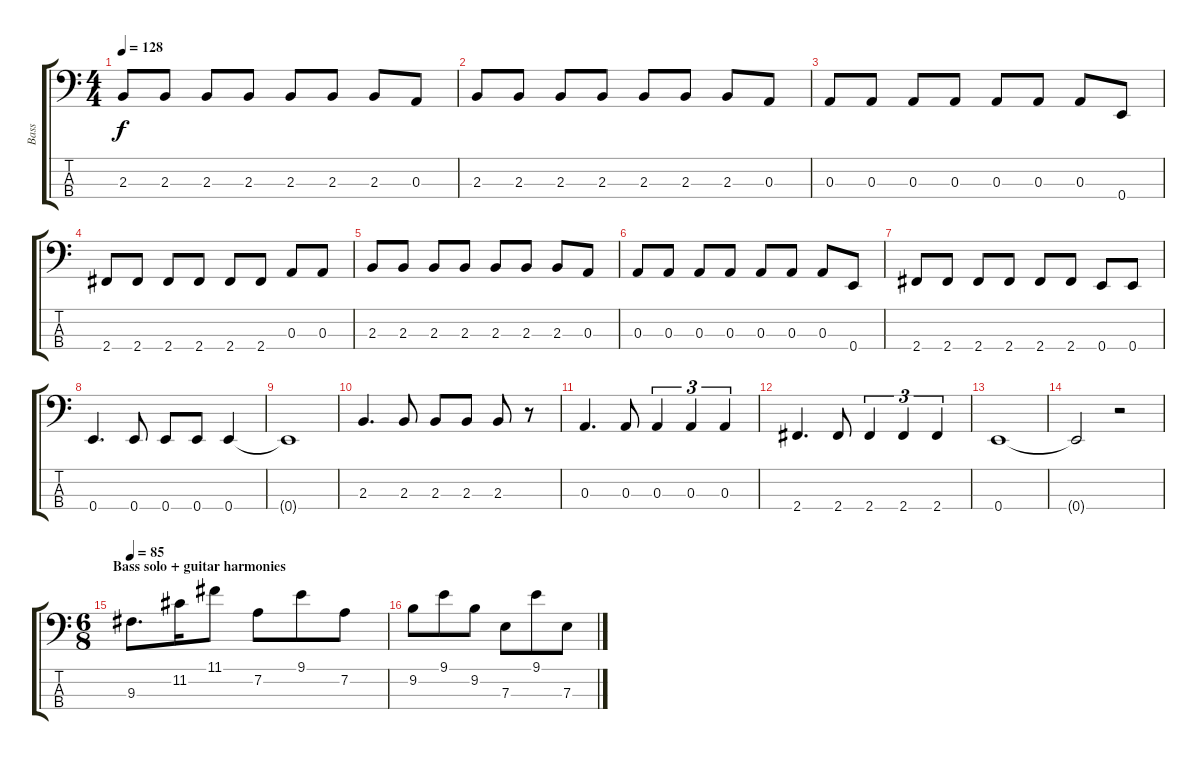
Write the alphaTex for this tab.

\track ("Bass" "Bass") {instrument electricbassfinger}
\staff {score tabs}
\tuning (G2 D2 A1 E1) {hide}
\ts (4 4)
\tempo 128
\clef f4
\ks c
2.3.8{dy f} 2.3.8 2.3.8 2.3.8 2.3.8 2.3.8 2.3.8 0.3.8 |
2.3.8 2.3.8 2.3.8 2.3.8 2.3.8 2.3.8 2.3.8 0.3.8 |
0.3.8 0.3.8 0.3.8 0.3.8 0.3.8 0.3.8 0.3.8 0.4.8 |
2.4.8 2.4.8 2.4.8 2.4.8 2.4.8 2.4.8 0.3.8 0.3.8 |
2.3.8 2.3.8 2.3.8 2.3.8 2.3.8 2.3.8 2.3.8 0.3.8 |
0.3.8 0.3.8 0.3.8 0.3.8 0.3.8 0.3.8 0.3.8 0.4.8 |
2.4.8 2.4.8 2.4.8 2.4.8 2.4.8 2.4.8 0.4.8 0.4.8 |
0.4.4{d} 0.4.8 0.4.8 0.4.8 0.4.4 |
0.4{t}.1 |
2.3.4{d} 2.3.8 2.3.8 2.3.8 2.3.8 r.8 |
0.3.4{d} 0.3.8 0.3.4{tu (3 2)} 0.3.4{tu (3 2)} 0.3.4{tu (3 2)} |
2.4.4{d} 2.4.8 2.4.4{tu (3 2)} 2.4.4{tu (3 2)} 2.4.4{tu (3 2)} |
0.4.1 |
0.4{t}.2 r.2 |
\ts (6 8)
\section ("" "Bass solo + guitar harmonies")
\tempo 85
9.3.8{d} 11.2.16 11.1.8 7.2.8 9.1.8 7.2.8 |
9.2.8 9.1.8 9.2.8 7.3.8 9.1.8 7.3.8
